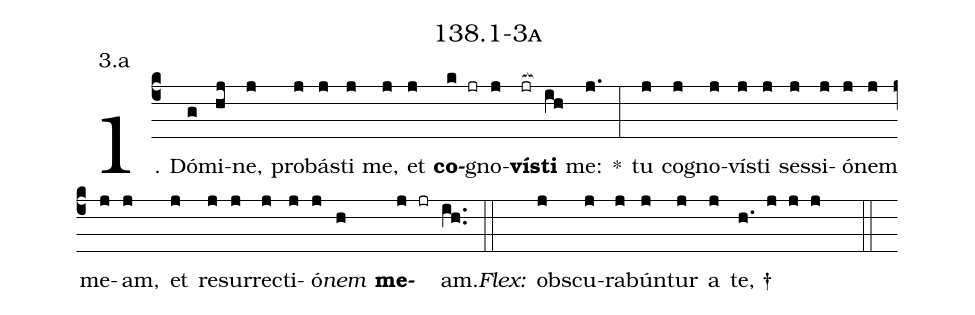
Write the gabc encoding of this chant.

name: 138.1-3a;
annotation: 3.a;
%%
(c4)1. Dó(g)mi(hj)ne,(j) pro(j)bás(j)ti(j) me,(j) et(j) <b>co</b>(k jr)gno(j)<b>vís</b>(jr[ocb:1{])<b>ti</b>(ih[ocb:0}]) me:(j.) *(:) tu(j) co(j)gno(j)vís(j)ti(j) ses(j)si(j)ó(j)nem(j) me(j)am,(j) et(j) re(j)sur(j)rec(j)ti(j)ó(j)<i>nem</i>(h) <b>me</b>(j jr)am.(ih..) (::)
<i>Flex:</i>()  obs(j)cu(j)ra(j)bún(j)tur(j) a(j) te, †(h. j j j  ::)
